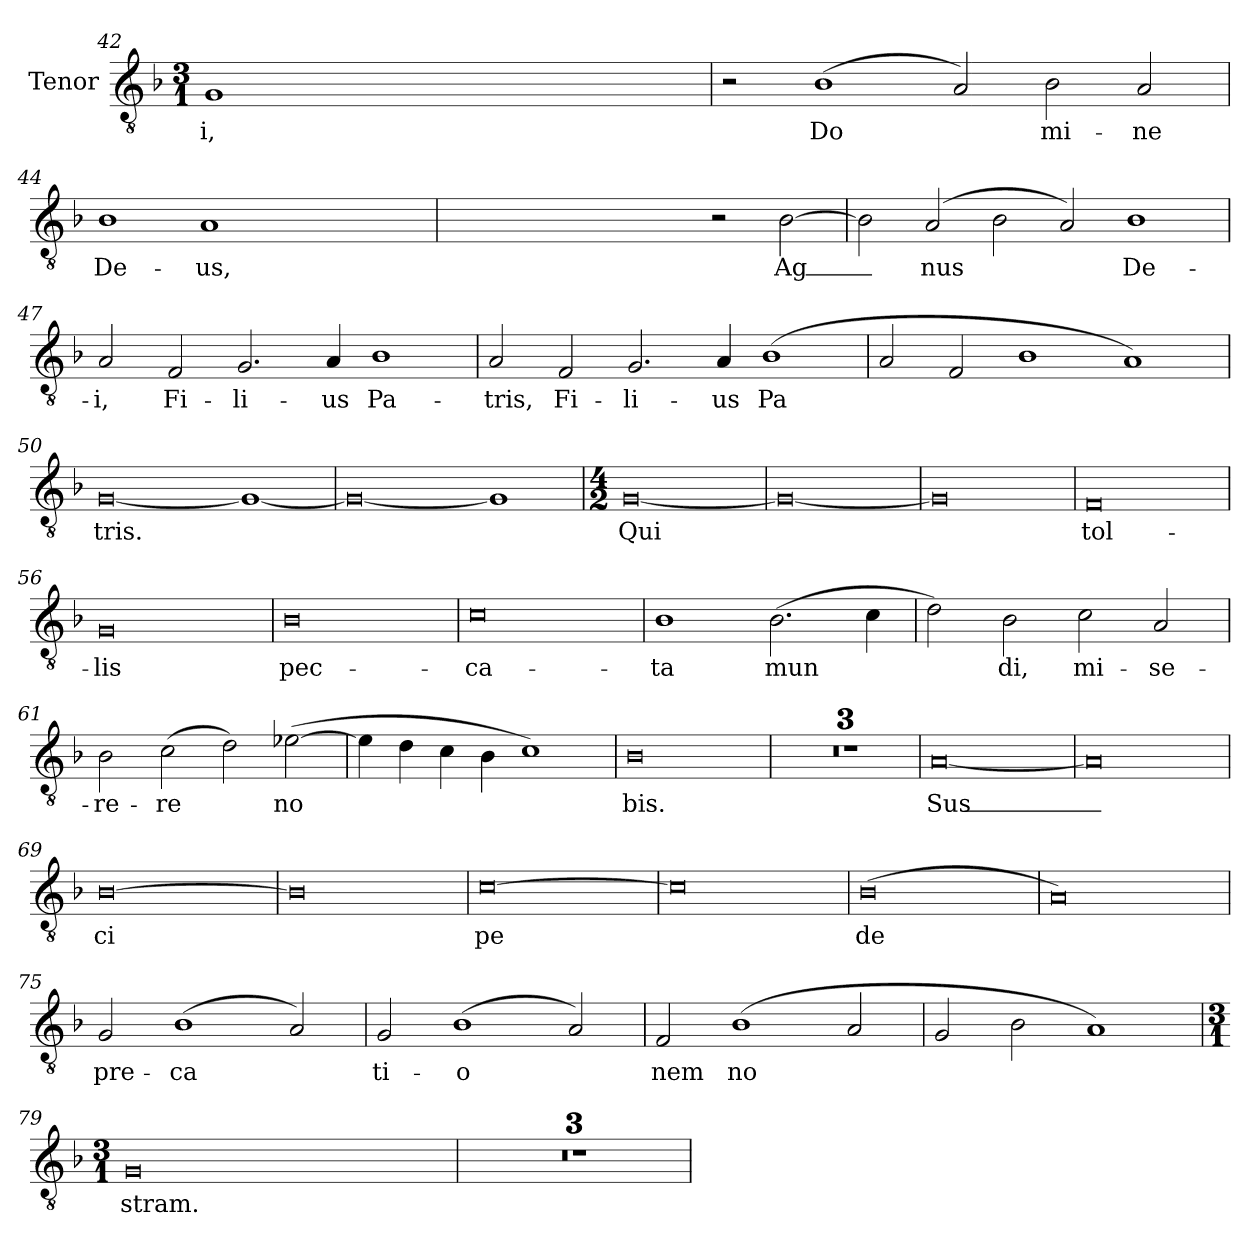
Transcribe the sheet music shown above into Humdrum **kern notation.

**kern	**text
*part1	*part1
*staff1	*staff1
*I"Tenor	*
*I'T	*
*clefGv2	*
*k[b-]	*
*M3/1	*
=42	=42
!	!LO:LY:b
1G	i,
2ryy	.
2ryy	.
2ryy	.
2ryy	.
=43	=43
2r	.
!	!LO:LY:b
(1B-	Do
2A/)	.
!	!LO:LY:b
2B-\	mi-
!	!LO:LY:b
2A/	ne
!!LO:LB:g=z
=44	=44
!	!LO:LY:b
1B-	De-
!	!LO:LY:b
1A	us,
2ryy	.
2ryy	.
=45	=45
2ryy	.
2ryy	.
2ryy	.
2ryy	.
2r	.
!	!LO:LY:b
[2B-\	Ag_-
!!LO:LB:g=z
=46	=46
!	!LO:LY:b
2B-\]	_-
!	!LO:LY:b
(2A/	nus
2B-\	.
2A/)	.
!	!LO:LY:b
1B-	De-
=47	=47
!	!LO:LY:b
2A/	i,
!	!LO:LY:b
2F/	Fi-
!	!LO:LY:b
2.G/	li-
!	!LO:LY:b
4A/	us
!	!LO:LY:b
1B-	Pa-
=48	=48
!	!LO:LY:b
2A/	tris,
!	!LO:LY:b
2F/	Fi-
!	!LO:LY:b
2.G/	li-
!	!LO:LY:b
4A/	us
!	!LO:LY:b
(1B-	Pa
!!LO:LB:g=z
=49	=49
2A/	.
2F/	.
1B-	.
1A)	.
=50	=50
!	!LO:LY:b
[0G	tris.
1G_	.
=51	=51
0G_	.
1G]	.
!!LO:LB:g=z
=52	=52
*M4/2	*
!	!LO:LY:b
[0G	Qui
=53	=53
0G_	.
=54	=54
0G]	.
=55	=55
!	!LO:LY:b
0F	tol-
=56	=56
!	!LO:LY:b
0G	lis
=57	=57
!	!LO:LY:b
0B-	pec-
=58	=58
!	!LO:LY:b
0c	ca-
!!LO:LB:g=z
=59	=59
!	!LO:LY:b
1B-	ta
!	!LO:LY:b
(2.B-\	mun
4c\	.
=60	=60
2d\)	.
!	!LO:LY:b
2B-\	di,
!	!LO:LY:b
2c\	mi-
!	!LO:LY:b
2A/	se-
!!LO:LB:g=z
=61	=61
!	!LO:LY:b
2B-\	re-
!	!LO:LY:b
(2c\	re
2d\)	.
!	!LO:LY:b
([2e-X\	no
=62	=62
4e-\]	.
4d\	.
4c\	.
4B-\	.
1c)	.
=63	=63
!	!LO:LY:b
0B-	bis.
=64	=64
0r	.
=65	=65
0r	.
=66	=66
0r	.
!!LO:LB:g=z
=67	=67
!	!LO:LY:b
[0A	Sus_-
!!LO:LB:g=z
=68	=68
!	!LO:LY:b
0A]	_-
=69	=69
!	!LO:LY:b
[0B-	ci
=70	=70
0B-]	.
=71	=71
!	!LO:LY:b
[0c	pe
=72	=72
0c]	.
=73	=73
!	!LO:LY:b
(0B-	de
=74	=74
0A)	.
!!LO:LB:g=z
=75	=75
!	!LO:LY:b
2G/	pre-
!	!LO:LY:b
(1B-	ca
2A/)	.
!!LO:PB:g=z
=76	=76
!	!LO:LY:b
2G/	ti-
!	!LO:LY:b
(1B-	o
2A/)	.
=77	=77
!	!LO:LY:b
2F/	nem
!	!LO:LY:b
(1B-	no
2A/	.
=78	=78
2G/	.
2B-\	.
1A)	.
=79	=79
*M3/1	*
!	!LO:LY:b
0G	stram.
2ryy	.
2ryy	.
=80	=80
0.r	.
!!LO:LB:g=z
=81	=81
0.r	.
=82	=82
0.r	.
=	=
*-	*-
